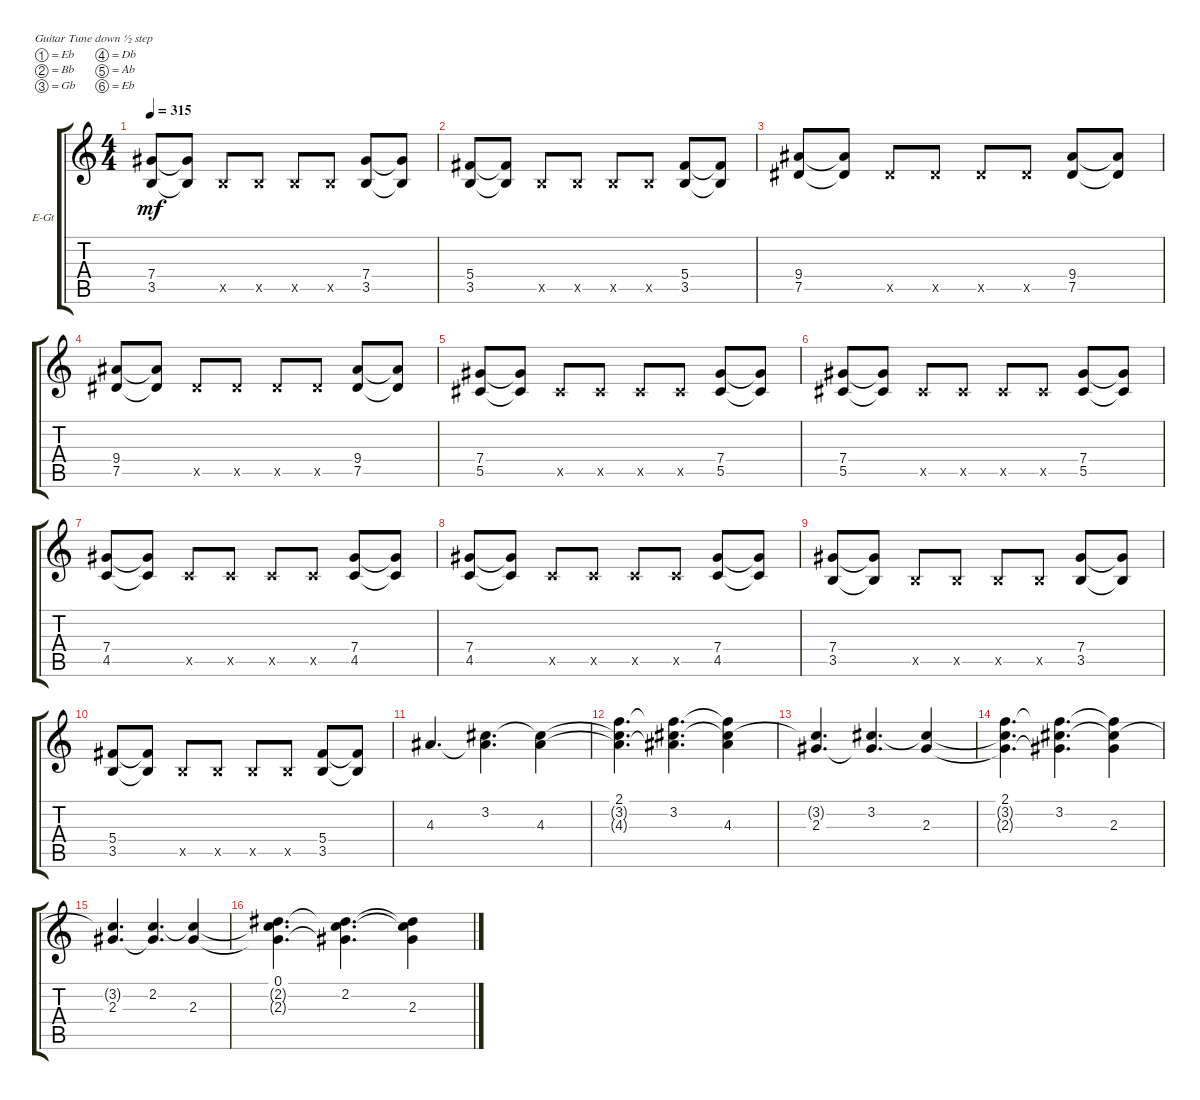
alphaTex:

\bracketExtendMode groupsimilarinstruments
\firstSystemTrackNameOrientation horizontal
\otherSystemsTrackNameOrientation horizontal
\track ("left" "E-Gt") {instrument distortionguitar}
\staff {score tabs}
\tuning (Eb4 Bb3 Gb3 Db3 Ab2 Eb2)
\ts (4 4)
\tempo 315
\clef g2
\ks c
(7.4 3.5).8{dy mf} (3.5{t} 7.4{t}).8 3.5{x}.8 3.5{x}.8 3.5{x}.8 3.5{x}.8 (3.5 7.4).8 (3.5{t} 7.4{t}).8 |
(5.4 3.5).8 (5.4{t} 3.5{t}).8 3.5{x}.8 3.5{x}.8 3.5{x}.8 3.5{x}.8 (3.5 5.4).8 (5.4{t} 3.5{t}).8 |
(7.5 9.4).8 (9.4{t} 7.5{t}).8 7.5{x}.8 7.5{x}.8 7.5{x}.8 7.5{x}.8 (7.5 9.4).8 (7.5{t} 9.4{t}).8 |
(7.5 9.4).8 (9.4{t} 7.5{t}).8 7.5{x}.8 7.5{x}.8 7.5{x}.8 7.5{x}.8 (7.5 9.4).8 (7.5{t} 9.4{t}).8 |
(5.5 7.4).8 (7.4{t} 5.5{t}).8 5.5{x}.8 5.5{x}.8 5.5{x}.8 5.5{x}.8 (5.5 7.4).8 (5.5{t} 7.4{t}).8 |
(5.5 7.4).8 (7.4{t} 5.5{t}).8 5.5{x}.8 5.5{x}.8 5.5{x}.8 5.5{x}.8 (5.5 7.4).8 (5.5{t} 7.4{t}).8 |
(4.5 7.4).8 (7.4{t} 4.5{t}).8 4.5{x}.8 4.5{x}.8 4.5{x}.8 4.5{x}.8 (4.5 7.4).8 (4.5{t} 7.4{t}).8 |
(4.5 7.4).8 (7.4{t} 4.5{t}).8 4.5{x}.8 4.5{x}.8 4.5{x}.8 4.5{x}.8 (4.5 7.4).8 (4.5{t} 7.4{t}).8 |
(7.4 3.5).8 (3.5{t} 7.4{t}).8 3.5{x}.8 3.5{x}.8 3.5{x}.8 3.5{x}.8 (3.5 7.4).8 (3.5{t} 7.4{t}).8 |
(5.4 3.5).8 (5.4{t} 3.5{t}).8 3.5{x}.8 3.5{x}.8 3.5{x}.8 3.5{x}.8 (3.5 5.4).8 (5.4{t} 3.5{t}).8 |
4.3.4{d} (3.2 4.3{t}).4{d} (4.3 3.2{t}).4 |
(2.1 4.3{t} 3.2{t}).4{d} (3.2 4.3{t} 2.1{t}).4{d} (4.3 3.2{t} 2.1{t}).4 |
(2.3 3.2{t}).4{d} (3.2 2.3{t}).4{d} (2.3 3.2{t}).4 |
(2.1 3.2{t} 2.3{t}).4{d} (3.2 2.3{t} 2.1{t}).4{d} (2.3 2.1{t} 3.2{t}).4 |
(2.3 3.2{t}).4{d} (2.2 2.3{t}).4{d} (2.3 2.2{t}).4 |
(0.1 2.3{t} 2.2{t}).4{d} (2.2 2.3{t} 0.1{t}).4{d} (2.3 0.1{t} 2.2{t}).4
